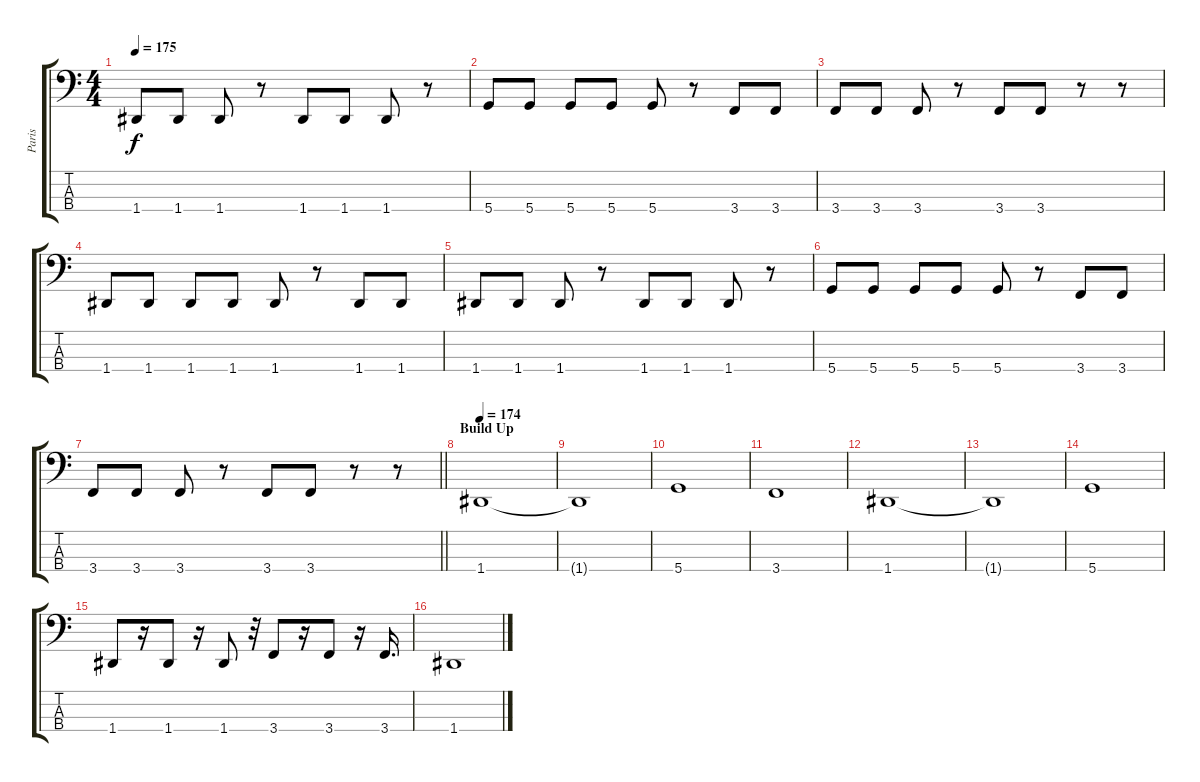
\track ("Paris" "Paris") {instrument electricbasspick}
\staff {score tabs}
\tuning (F2 C2 G1 D1) {hide}
\ts (4 4)
\tempo 175
\clef f4
\ks c
1.4.8{dy f} 1.4.8 1.4.8 r.8 1.4.8 1.4.8 1.4.8 r.8 |
5.4.8 5.4.8 5.4.8 5.4.8 5.4.8 r.8 3.4.8 3.4.8 |
3.4.8 3.4.8 3.4.8 r.8 3.4.8 3.4.8 r.8 r.8 |
1.4.8 1.4.8 1.4.8 1.4.8 1.4.8 r.8 1.4.8 1.4.8 |
1.4.8 1.4.8 1.4.8 r.8 1.4.8 1.4.8 1.4.8 r.8 |
5.4.8 5.4.8 5.4.8 5.4.8 5.4.8 r.8 3.4.8 3.4.8 |
\barLineRight lightlight
3.4.8 3.4.8 3.4.8 r.8 3.4.8 3.4.8 r.8 r.8 |
\section ("" "Build Up")
\tempo 174
1.4.1 |
1.4{t}.1 |
5.4.1 |
3.4.1 |
1.4.1 |
1.4{t}.1 |
5.4.1 |
1.4.8 r.16 1.4.8 r.16 1.4.8 r.32 3.4.8 r.16 3.4.8 r.16 3.4.16{d} |
1.4.1
